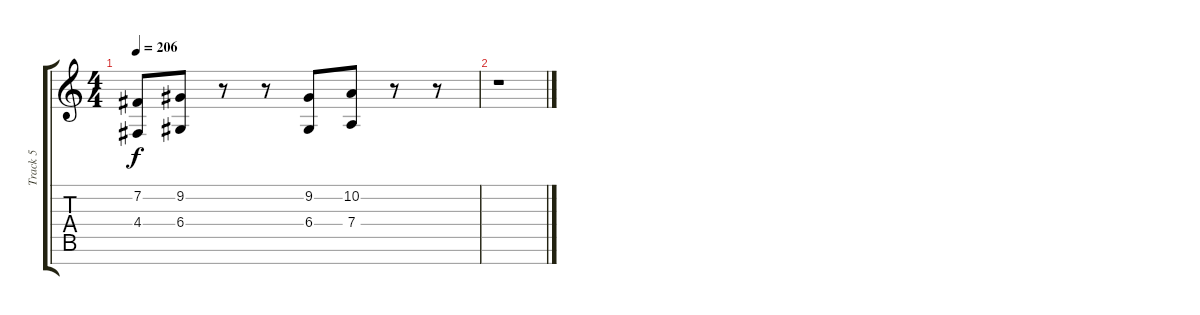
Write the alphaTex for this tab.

\track ("Track 5" "Track 5") {instrument stringensemble1}
\staff {score tabs}
\tuning (E4 B3 G3 D3 A2 E2 B1) {hide}
\ts (4 4)
\tempo 206
\clef g2
\ks c
(7.2 4.4).8{dy f instrument stringensemble1} (9.2 6.4).8 r.8 r.8 (9.2 6.4).8 (10.2 7.4).8 r.8 r.8 |
r.1
